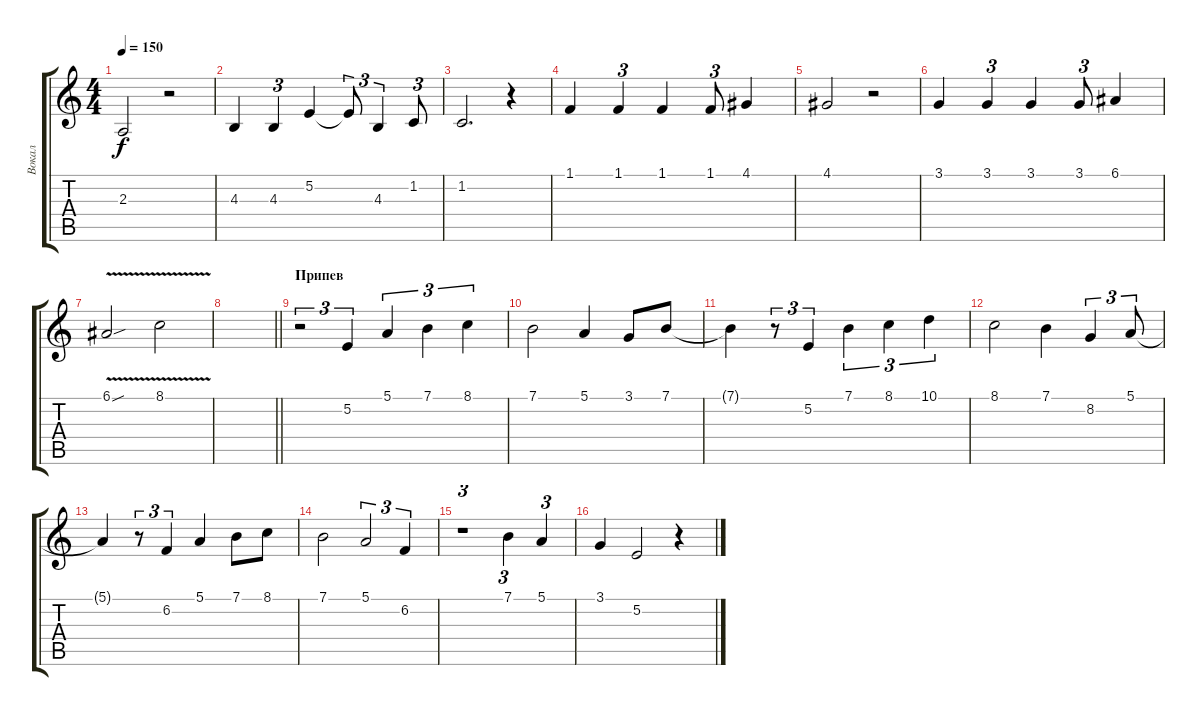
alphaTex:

\track ("Вокал" "Вокал") {instrument lead1square}
\staff {score tabs}
\tuning (E4 B3 G3 D3 A2 E2) {hide}
\ts (4 4)
\tempo 150
\clef g2
\ks c
2.3{t}.2{dy f} r.2 |
4.3.4 4.3.4{tu (3 2)} 5.2.4 5.2{t}.8{tu (3 2)} 4.3.4{tu (3 2)} 1.2.8{tu (3 2)} |
1.2.2{d} r.4 |
1.1.4 1.1.4{tu (3 2)} 1.1.4 1.1.8{tu (3 2)} 4.1.4 |
4.1.2 r.2 |
3.1.4 3.1.4{tu (3 2)} 3.1.4 3.1.8{tu (3 2)} 6.1.4 |
6.1{v sou}.2 8.1{v}.2 |
\barLineRight lightlight
|
\section ("" "Припев")
r.2{tu (3 2)} 5.2.4{tu (3 2)} 5.1.4{tu (3 2)} 7.1.4{tu (3 2)} 8.1.4{tu (3 2)} |
7.1.2 5.1.4 3.1.8 7.1.8 |
7.1{t}.4 r.8{tu (3 2)} 5.2.4{tu (3 2)} 7.1.4{tu (3 2)} 8.1.4{tu (3 2)} 10.1.4{tu (3 2)} |
8.1.2 7.1.4 8.2.4{tu (3 2)} 5.1.8{tu (3 2)} |
5.1{t}.4 r.8{tu (3 2)} 6.2.4{tu (3 2)} 5.1.4 7.1.8 8.1.8 |
7.1.2 5.1.2{tu (3 2)} 6.2.4{tu (3 2)} |
r.1{tu (3 2)} 7.1.4{tu (3 2)} 5.1.4{tu (3 2)} |
3.1.4 5.2.2 r.4
